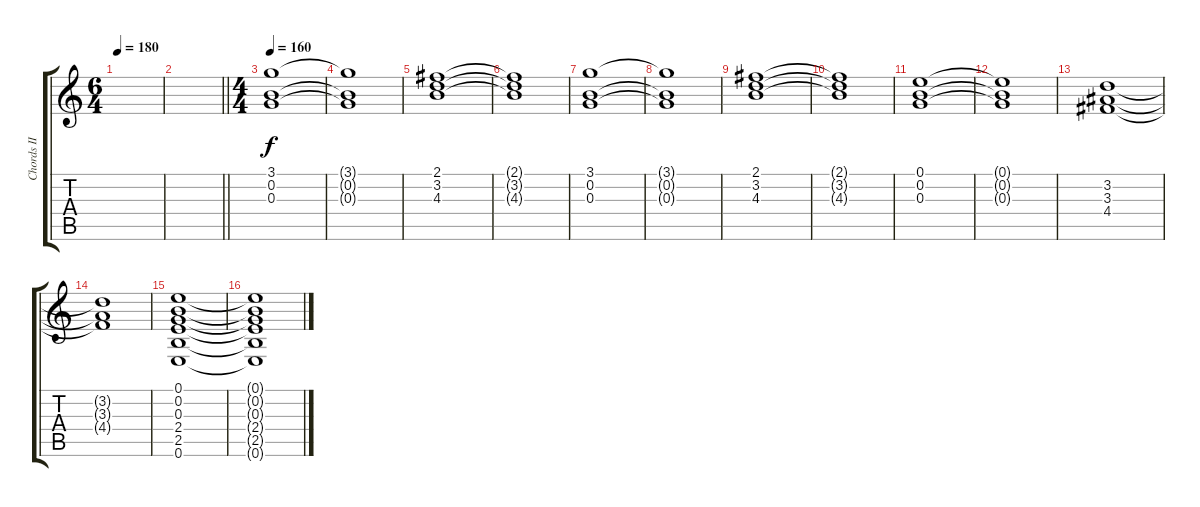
\track ("Chords II" "Chords II") {instrument acousticguitarsteel}
\staff {score tabs}
\tuning (E4 B3 G3 D3 A2 E2) {hide}
\ts (6 4)
\tempo 180
\clef g2
\ks c
|
\barLineRight lightlight
|
\ts (4 4)
\tempo 160
(3.1 0.2 0.3).1{balance 0} |
(3.1{t} 0.2{t} 0.3{t}).1 |
(2.1 3.2 4.3).1{balance 16} |
(2.1{t} 3.2{t} 4.3{t}).1 |
(3.1 0.2 0.3).1{balance 0} |
(3.1{t} 0.2{t} 0.3{t}).1 |
(2.1 3.2 4.3).1{balance 16} |
(2.1{t} 3.2{t} 4.3{t}).1 |
(0.1 0.2 0.3).1{balance 0} |
(0.1{t} 0.2{t} 0.3{t}).1 |
(3.2 3.3 4.4).1{balance 16} |
(3.2{t} 3.3{t} 4.4{t}).1 |
(0.1 0.2 0.3 2.4 2.5 0.6).1{balance 0} |
(0.1{t} 0.2{t} 0.3{t} 2.4{t} 2.5{t} 0.6{t}).1
